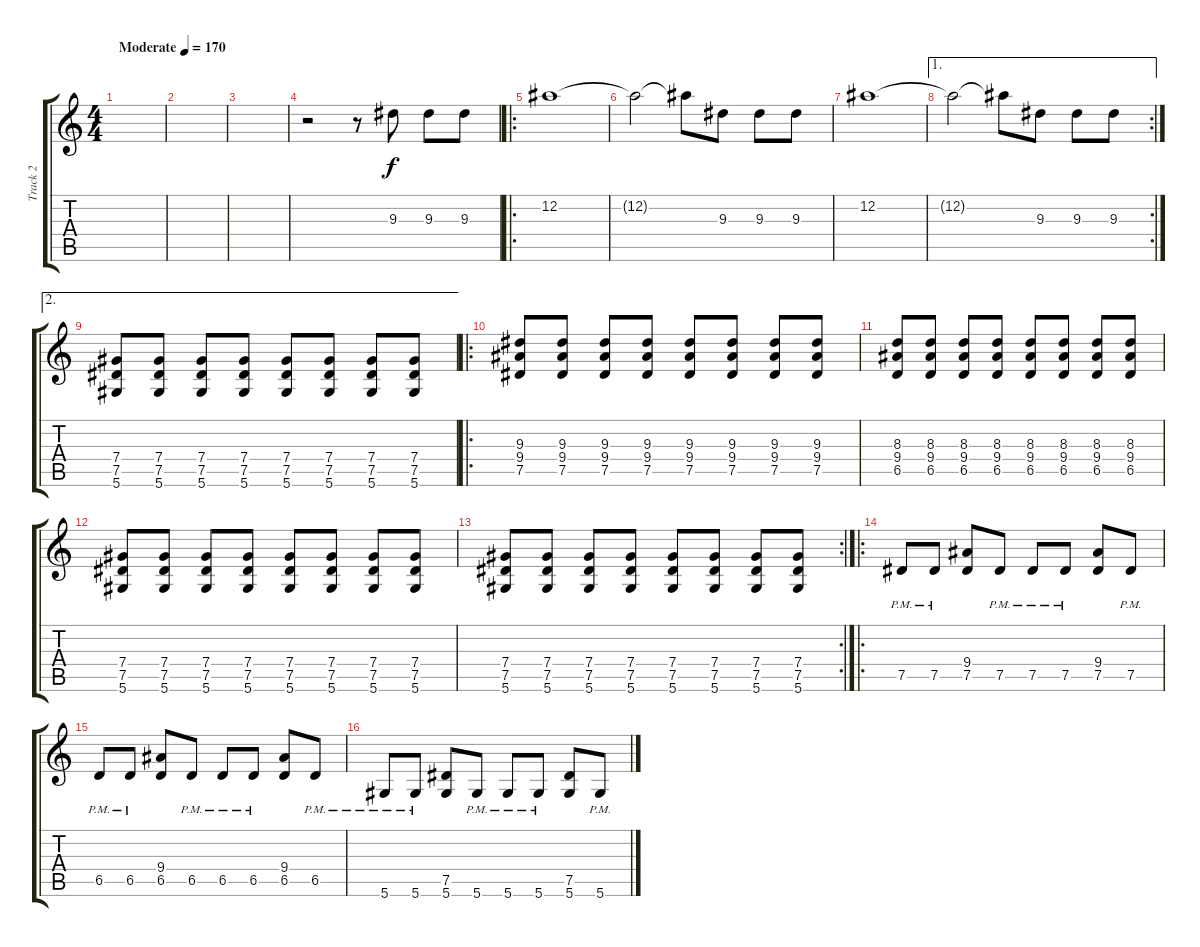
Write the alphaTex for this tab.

\track ("Track 2" "Track 2") {instrument distortionguitar}
\staff {score tabs}
\tuning (Eb4 Bb3 Gb3 Db3 Ab2 Eb2) {hide}
\ts (4 4)
\tempo (170 "Moderate")
\clef g2
\ks c
|
|
|
r.2 r.8 9.3.8 9.3.8 9.3.8 |
\ro
12.2.1 |
12.2{t}.2 12.2{t}.8 9.3.8 9.3.8 9.3.8 |
12.2.1 |
\ae 1
\rc 2
12.2{t}.2 12.2{t}.8 9.3.8 9.3.8 9.3.8 |
\ae 2
(7.4 7.5 5.6).8 (7.4 7.5 5.6).8 (7.4 7.5 5.6).8 (7.4 7.5 5.6).8 (7.4 7.5 5.6).8 (7.4 7.5 5.6).8 (7.4 7.5 5.6).8 (7.4 7.5 5.6).8 |
\ro
(9.3 9.4 7.5).8 (9.3 9.4 7.5).8 (9.3 9.4 7.5).8 (9.3 9.4 7.5).8 (9.3 9.4 7.5).8 (9.3 9.4 7.5).8 (9.3 9.4 7.5).8 (9.3 9.4 7.5).8 |
(8.3 9.4 6.5).8 (8.3 9.4 6.5).8 (8.3 9.4 6.5).8 (8.3 9.4 6.5).8 (8.3 9.4 6.5).8 (8.3 9.4 6.5).8 (8.3 9.4 6.5).8 (8.3 9.4 6.5).8 |
(7.4 7.5 5.6).8 (7.4 7.5 5.6).8 (7.4 7.5 5.6).8 (7.4 7.5 5.6).8 (7.4 7.5 5.6).8 (7.4 7.5 5.6).8 (7.4 7.5 5.6).8 (7.4 7.5 5.6).8 |
\rc 2
(7.4 7.5 5.6).8 (7.4 7.5 5.6).8 (7.4 7.5 5.6).8 (7.4 7.5 5.6).8 (7.4 7.5 5.6).8 (7.4 7.5 5.6).8 (7.4 7.5 5.6).8 (7.4 7.5 5.6).8 |
\ro
7.5{pm}.8 7.5{pm}.8 (9.4 7.5).8 7.5{pm}.8 7.5{pm}.8 7.5{pm}.8 (9.4 7.5).8 7.5{pm}.8 |
6.5{pm}.8 6.5{pm}.8 (9.4 6.5).8 6.5{pm}.8 6.5{pm}.8 6.5{pm}.8 (9.4 6.5).8 6.5{pm}.8 |
5.6{pm}.8 5.6{pm}.8 (7.5 5.6).8 5.6{pm}.8 5.6{pm}.8 5.6{pm}.8 (7.5 5.6).8 5.6{pm}.8
